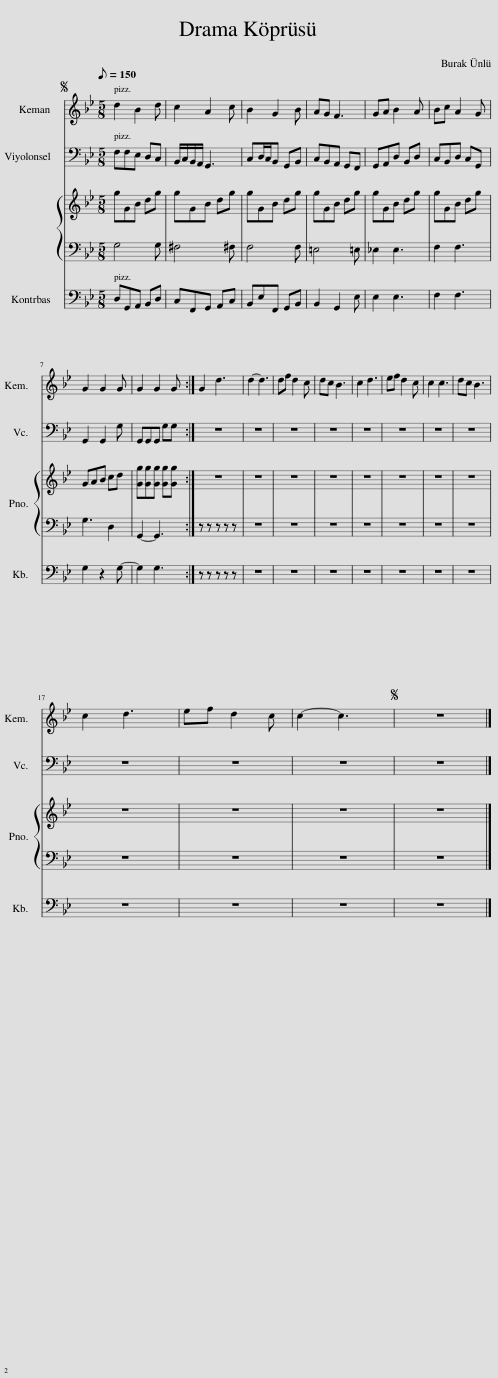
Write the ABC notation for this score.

X:1
%%score 1 2 { 3 | 4 } 5
L:1/8
Q:1/8=150
M:5/8
I:linebreak $
K:Bb
V:1 treble
V:2 bass
V:3 treble
V:4 bass
V:5 bass transpose=-12
V:1
S d2 B2 d | c2 A2 c | B2 G2 B | AG F3 | GA B2 A | %5
 Bc A2 G |$ G2 G2 G | G2 G2 G :| G2 d3 | d2- d3 | %10
 df d2 c | dc B3 | c2 d3 | ef d2 c | c2 c3 | %15
 dc B3 |$ c2 d3 | ef d2 c | c2- c3 |S z5 |] %20
V:2
 F,F,E, D,C, | B,,/C,/B,,/A,,/ G,,3 | C,D,/C,/B,, G,,B,, | C,B,,A,, G,,F,, | G,,A,,D, B,,D, | %5
 C,B,,D, C,G,, |$ G,,2 G,,2 G, | G,,G,,G,, G,G, :| z5 | z5 | %10
 z5 | z5 | z5 | z5 | z5 | %15
 z5 |$ z5 | z5 | z5 | z5 |] %20
V:3
 gGB dg | gGB dg | gGB dg | gGB dg | gGB dg | %5
 gGB dg |$ GAB cd | [Gg][Gg][Gg] [Gg][Gg] :| z5 | z5 | %10
 z5 | z5 | z5 | z5 | z5 | %15
 z5 |$ z5 | z5 | z5 | z5 |] %20
V:4
 G,4 G, | ^F,4 ^F, | F,4 F, | =E,4 =E, | _E,2 E,3 | %5
 F,2 F,3 |$ G,3 D,2 | G,,2- G,,3 :| z z z z z | z5 | %10
 z5 | z5 | z5 | z5 | z5 | %15
 z5 |$ z5 | z5 | z5 | z5 |] %20
V:5
 D,G,,A,, B,,D, | C,F,,G,, A,,C, | B,,E,F,, G,,B,, | B,,2 G,,2 E, | E,2 E,3 | %5
 F,2 F,3 |$ G,2 z2 G,- | G,2 G,3 :| z z z z z | z5 | %10
 z5 | z5 | z5 | z5 | z5 | %15
 z5 |$ z5 | z5 | z5 | z5 |] %20
